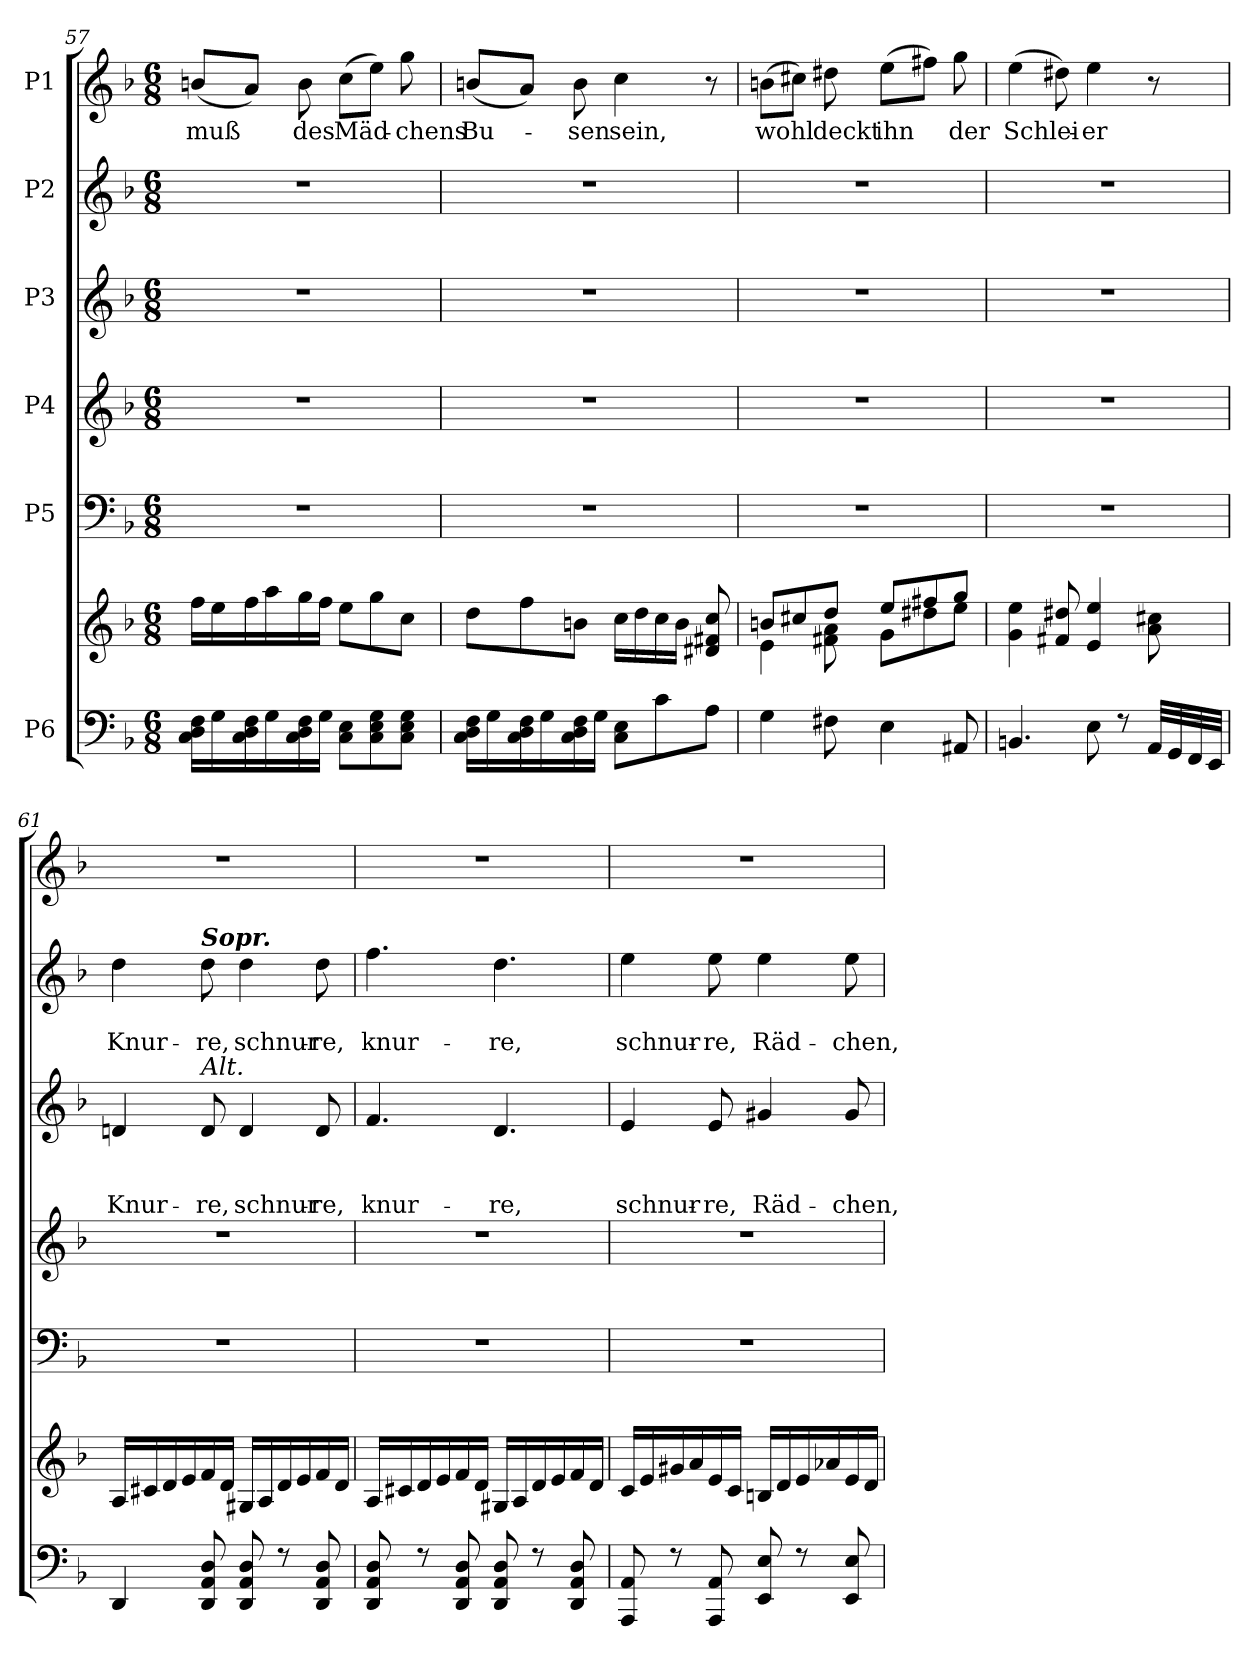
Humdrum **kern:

**kern	**kern	**kern	**kern	**kern	**text	**text	**text	**kern	**text	**text	**kern	**text
*part6	*part6	*part5	*part4	*part3	*part3	*part3	*part3	*part2	*part2	*part2	*part1	*part1
*staff7	*staff6	*staff5	*staff4	*staff3	*staff3	*staff3	*staff3	*staff2	*staff2	*staff2	*staff1	*staff1
*I"P6	*	*I"P5	*I"P4	*I"P3	*	*	*	*I"P2	*	*	*I"P1	*
*clefF4	*clefG2	*clefF4	*clefG2	*clefG2	*	*	*	*clefG2	*	*	*clefG2	*
*	*	*	*ITrd7c12	*	*	*	*	*	*	*	*	*
*k[b-]	*k[b-]	*k[b-]	*k[b-]	*k[b-]	*	*	*	*k[b-]	*	*	*k[b-]	*
*F:	*F:	*F:	*F:	*F:	*	*	*	*F:	*	*	*F:	*
*M6/8	*M6/8	*M6/8	*M6/8	*M6/8	*	*	*	*M6/8	*	*	*M6/8	*
=57	=57	=57	=57	=57	=57	=57	=57	=57	=57	=57	=57	=57
*^	*^	*	*	*	*	*	*	*	*	*	*	*
!	!	!	!	!LO:N:vis=1	!LO:N:vis=1	!LO:N:vis=1	!	!	!	!LO:N:vis=1	!	!	!	!LO:LY:b
16C\ 16D\ 16F\LL	2.ryy	2.ryy	16ff\LL	2.r	2.r	2.r	.	.	.	2.r	.	.	(<8bn/L	muß
16G\	.	.	16ee\	.	.	.	.	.	.	.	.	.	.	.
16C\ 16D\ 16F\	.	.	16ff\	.	.	.	.	.	.	.	.	.	8a/J)	.
16G\	.	.	16aa\	.	.	.	.	.	.	.	.	.	.	.
!	!	!	!	!	!	!	!	!	!	!	!	!	!	!LO:LY:b
16C\ 16D\ 16F\	.	.	16gg\	.	.	.	.	.	.	.	.	.	8b\	des
16G\JJ	.	.	16ff\JJ	.	.	.	.	.	.	.	.	.	.	.
!	!	!	!	!	!	!	!	!	!	!	!	!	!	!LO:LY:b
8C\ 8E\L	.	.	8ee\L	.	.	.	.	.	.	.	.	.	(>8cc\L	Mäd-
8C\ 8E\ 8G\	.	.	8gg\	.	.	.	.	.	.	.	.	.	8ee\J)	.
!	!	!	!	!	!	!	!	!	!	!	!	!	!	!LO:LY:b
8C\ 8E\ 8G\J	.	.	8cc\J	.	.	.	.	.	.	.	.	.	8gg\	-chens
!!LO:LB:g=z
=58	=58	=58	=58	=58	=58	=58	=58	=58	=58	=58	=58	=58	=58	=58
!	!	!	!	!LO:N:vis=1	!LO:N:vis=1	!LO:N:vis=1	!	!	!	!LO:N:vis=1	!	!	!	!LO:LY:b
16C\ 16D\ 16F\LL	2.ryy	2.ryy	8dd\L	2.r	2.r	2.r	.	.	.	2.r	.	.	(<8bn/L	Bu-
16G\	.	.	.	.	.	.	.	.	.	.	.	.	.	.
16C\ 16D\ 16F\	.	.	8ff\	.	.	.	.	.	.	.	.	.	8a/J)	.
16G\	.	.	.	.	.	.	.	.	.	.	.	.	.	.
!	!	!	!	!	!	!	!	!	!	!	!	!	!	!LO:LY:b
16C\ 16D\ 16F\	.	.	8bn\J	.	.	.	.	.	.	.	.	.	8b\	-sen
16G\JJ	.	.	.	.	.	.	.	.	.	.	.	.	.	.
!	!	!	!	!	!	!	!	!	!	!	!	!	!	!LO:LY:b
8C\ 8E\L	.	.	16cc\LL	.	.	.	.	.	.	.	.	.	4cc\	sein,
.	.	.	16dd\	.	.	.	.	.	.	.	.	.	.	.
8c\	.	.	16cc\	.	.	.	.	.	.	.	.	.	.	.
.	.	.	16b\JJ	.	.	.	.	.	.	.	.	.	.	.
8A\J	.	.	8d#X/ 8f#X/ 8cc/	.	.	.	.	.	.	.	.	.	8r	.
=59	=59	=59	=59	=59	=59	=59	=59	=59	=59	=59	=59	=59	=59	=59
!	!	!	!	!LO:N:vis=1	!LO:N:vis=1	!LO:N:vis=1	!	!	!	!LO:N:vis=1	!	!	!	!LO:LY:b
4G\	2.ryy	4e\	8bn/L	2.r	2.r	2.r	.	.	.	2.r	.	.	(>8bn\L	wohl
.	.	.	8cc#X/	.	.	.	.	.	.	.	.	.	8cc#X\J)	.
!	!	!	!	!	!	!	!	!	!	!	!	!	!	!LO:LY:b
8F#X\	.	8f#X\ 8a\	8dd/J	.	.	.	.	.	.	.	.	.	8dd#X\	deckt
!	!	!	!	!	!	!	!	!	!	!	!	!	!	!LO:LY:b
4E\	.	8g\L	8ee/L	.	.	.	.	.	.	.	.	.	(>8ee\L	ihn
.	.	8dd#X\	8ff#X/	.	.	.	.	.	.	.	.	.	8ff#X\J)	.
!	!	!	!	!	!	!	!	!	!	!	!	!	!	!LO:LY:b
8AA#X/	.	8ee\J	8gg/J	.	.	.	.	.	.	.	.	.	8gg\	der
=60	=60	=60	=60	=60	=60	=60	=60	=60	=60	=60	=60	=60	=60	=60
!	!	!	!	!LO:N:vis=1	!LO:N:vis=1	!LO:N:vis=1	!	!	!	!LO:N:vis=1	!	!	!	!LO:LY:b
4.BBn/	2.ryy	2.ryy	4g\ 4ee\	2.r	2.r	2.r	.	.	.	2.r	.	.	(>4ee\	Schlei-
.	.	.	8f#X/ 8dd#X/	.	.	.	.	.	.	.	.	.	8dd#X\)	.
!	!	!	!	!	!	!	!	!	!	!	!	!	!	!LO:LY:b
8E\	.	.	4e/ 4ee/	.	.	.	.	.	.	.	.	.	4ee\	-er
8r	.	.	.	.	.	.	.	.	.	.	.	.	.	.
32AA/LLL	.	.	8a\ 8cc#X\	.	.	.	.	.	.	.	.	.	8r	.
32GG/	.	.	.	.	.	.	.	.	.	.	.	.	.	.
32FF/	.	.	.	.	.	.	.	.	.	.	.	.	.	.
32EE/JJJ	.	.	.	.	.	.	.	.	.	.	.	.	.	.
=61	=61	=61	=61	=61	=61	=61	=61	=61	=61	=61	=61	=61	=61	=61
!	!	!	!	!LO:N:vis=1	!LO:N:vis=1	!	!	!	!LO:LY:b	!	!	!LO:LY:b	!LO:N:vis=1	!
4DD/	2.ryy	2.ryy	16A/LL	2.r	2.r	4dni/	.	.	Knur-	4dd\	.	Knur-	2.r	.
.	.	.	16c#X/	.	.	.	.	.	.	.	.	.	.	.
.	.	.	16d/	.	.	.	.	.	.	.	.	.	.	.
.	.	.	16e/	.	.	.	.	.	.	.	.	.	.	.
!	!	!	!	!	!	!	!	!	!	!LO:TX:a:Bi:t=Sopr.	!	!	!	!
!	!	!	!	!	!	!LO:TX:a:i:t=Alt.	!	!	!	!	!	!	!	!
!	!	!	!	!	!	!	!	!	!LO:LY:b	!	!	!LO:LY:b	!	!
8DD/ 8AA/ 8D/	.	.	16f/	.	.	8d/	.	.	-re,	8dd\	.	-re,	.	.
.	.	.	16d/JJ	.	.	.	.	.	.	.	.	.	.	.
!	!	!	!	!	!	!	!	!	!LO:LY:b	!	!	!LO:LY:b	!	!
8DD/ 8AA/ 8D/	.	.	16G#X/LL	.	.	4d/	.	.	schnur-	4dd\	.	schnur-	.	.
.	.	.	16A/	.	.	.	.	.	.	.	.	.	.	.
8r	.	.	16d/	.	.	.	.	.	.	.	.	.	.	.
.	.	.	16e/	.	.	.	.	.	.	.	.	.	.	.
!	!	!	!	!	!	!	!	!	!LO:LY:b	!	!	!LO:LY:b	!	!
8DD/ 8AA/ 8D/	.	.	16f/	.	.	8d/	.	.	-re,	8dd\	.	-re,	.	.
.	.	.	16d/JJ	.	.	.	.	.	.	.	.	.	.	.
!!LO:PB:g=z
=62	=62	=62	=62	=62	=62	=62	=62	=62	=62	=62	=62	=62	=62	=62
!	!	!	!	!LO:N:vis=1	!LO:N:vis=1	!	!	!	!LO:LY:b	!	!	!LO:LY:b	!LO:N:vis=1	!
8DD/ 8AA/ 8D/	2.ryy	2.ryy	16A/LL	2.r	2.r	4.f/	.	.	knur-	4.ff\	.	knur-	2.r	.
.	.	.	16c#X/	.	.	.	.	.	.	.	.	.	.	.
8r	.	.	16d/	.	.	.	.	.	.	.	.	.	.	.
.	.	.	16e/	.	.	.	.	.	.	.	.	.	.	.
8DD/ 8AA/ 8D/	.	.	16f/	.	.	.	.	.	.	.	.	.	.	.
.	.	.	16d/JJ	.	.	.	.	.	.	.	.	.	.	.
!	!	!	!	!	!	!	!	!	!LO:LY:b	!	!	!LO:LY:b	!	!
8DD/ 8AA/ 8D/	.	.	16G#X/LL	.	.	4.d/	.	.	-re,	4.dd\	.	-re,	.	.
.	.	.	16A/	.	.	.	.	.	.	.	.	.	.	.
8r	.	.	16d/	.	.	.	.	.	.	.	.	.	.	.
.	.	.	16e/	.	.	.	.	.	.	.	.	.	.	.
8DD/ 8AA/ 8D/	.	.	16f/	.	.	.	.	.	.	.	.	.	.	.
.	.	.	16d/JJ	.	.	.	.	.	.	.	.	.	.	.
=63	=63	=63	=63	=63	=63	=63	=63	=63	=63	=63	=63	=63	=63	=63
!	!	!	!	!LO:N:vis=1	!LO:N:vis=1	!	!	!	!LO:LY:b	!	!	!LO:LY:b	!LO:N:vis=1	!
8AAA/ 8AA/	2.ryy	2.ryy	16c/LL	2.r	2.r	4e/	.	.	schnur-	4ee\	.	schnur-	2.r	.
.	.	.	16e/	.	.	.	.	.	.	.	.	.	.	.
8r	.	.	16g#X/	.	.	.	.	.	.	.	.	.	.	.
.	.	.	16a/	.	.	.	.	.	.	.	.	.	.	.
!	!	!	!	!	!	!	!	!	!LO:LY:b	!	!	!LO:LY:b	!	!
8AAA/ 8AA/	.	.	16e/	.	.	8e/	.	.	-re,	8ee\	.	-re,	.	.
.	.	.	16c/JJ	.	.	.	.	.	.	.	.	.	.	.
!	!	!	!	!	!	!	!	!	!LO:LY:b	!	!	!LO:LY:b	!	!
8EE/ 8E/	.	.	16Bn/LL	.	.	4g#X/	.	.	Räd-	4ee\	.	Räd-	.	.
.	.	.	16d/	.	.	.	.	.	.	.	.	.	.	.
8r	.	.	16e/	.	.	.	.	.	.	.	.	.	.	.
.	.	.	16a-X/	.	.	.	.	.	.	.	.	.	.	.
!	!	!	!	!	!	!	!	!	!LO:LY:b	!	!	!LO:LY:b	!	!
8EE/ 8E/	.	.	16e/	.	.	8g#/	.	.	-chen,	8ee\	.	-chen,	.	.
.	.	.	16d/JJ	.	.	.	.	.	.	.	.	.	.	.
*v	*v	*	*	*	*	*	*	*	*	*	*	*	*	*
*	*v	*v	*	*	*	*	*	*	*	*	*	*	*
=	=	=	=	=	=	=	=	=	=	=	=	=
*-	*-	*-	*-	*-	*-	*-	*-	*-	*-	*-	*-	*-
